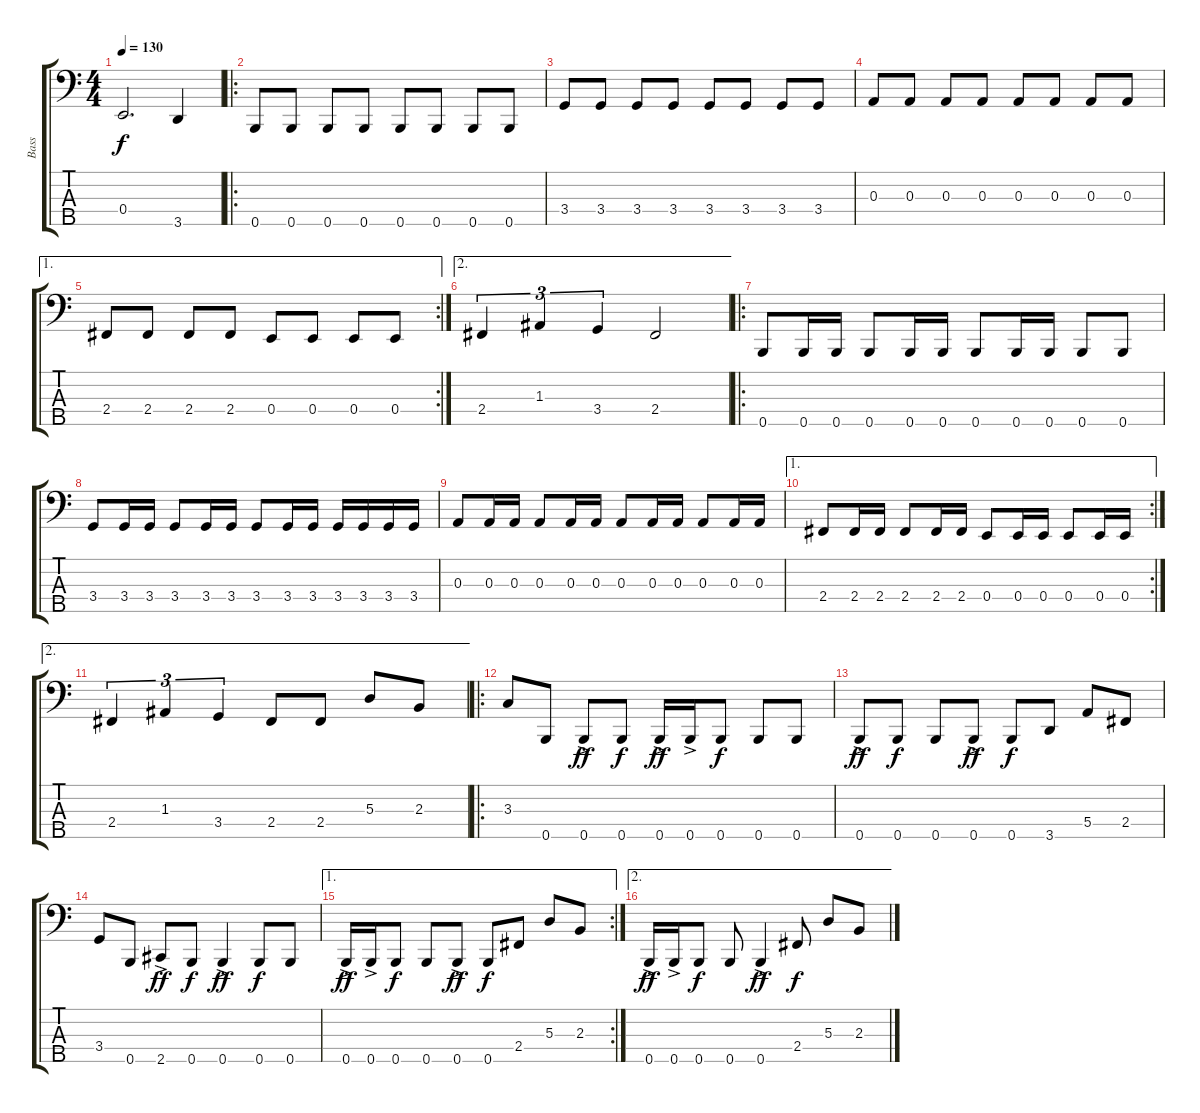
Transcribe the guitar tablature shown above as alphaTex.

\track ("Bass" "Bass") {instrument electricbassfinger}
\staff {score tabs}
\tuning (G2 D2 A1 E1 B0) {hide}
\ts (4 4)
\tempo 130
\clef f4
\ks c
0.4.2{d dy f} 3.5.4 |
\ro
0.5.8 0.5.8 0.5.8 0.5.8 0.5.8 0.5.8 0.5.8 0.5.8 |
3.4.8 3.4.8 3.4.8 3.4.8 3.4.8 3.4.8 3.4.8 3.4.8 |
0.3.8 0.3.8 0.3.8 0.3.8 0.3.8 0.3.8 0.3.8 0.3.8 |
\ae 1
\rc 2
2.4.8 2.4.8 2.4.8 2.4.8 0.4.8 0.4.8 0.4.8 0.4.8 |
\ae 2
2.4.4{tu (3 2)} 1.3.4{tu (3 2)} 3.4.4{tu (3 2)} 2.4.2 |
\ro
0.5.8 0.5.16 0.5.16 0.5.8 0.5.16 0.5.16 0.5.8 0.5.16 0.5.16 0.5.8 0.5.8 |
3.4.8 3.4.16 3.4.16 3.4.8 3.4.16 3.4.16 3.4.8 3.4.16 3.4.16 3.4.16 3.4.16 3.4.16 3.4.16 |
0.3.8 0.3.16 0.3.16 0.3.8 0.3.16 0.3.16 0.3.8 0.3.16 0.3.16 0.3.8 0.3.16 0.3.16 |
\ae 1
\rc 2
2.4.8 2.4.16 2.4.16 2.4.8 2.4.16 2.4.16 0.4.8 0.4.16 0.4.16 0.4.8 0.4.16 0.4.16 |
\ae 2
2.4.4{tu (3 2)} 1.3.4{tu (3 2)} 3.4.4{tu (3 2)} 2.4.8 2.4.8 5.3.8 2.3.8 |
\ro
3.3.8 0.5.8 0.5{ac}.8{dy ff} 0.5.8{dy f} 0.5{ac}.16{dy ff} 0.5{ac}.16 0.5.8{dy f} 0.5.8 0.5.8 |
0.5{ac}.8{dy ff} 0.5.8{dy f} 0.5.8 0.5{ac}.8{dy ff} 0.5.8{dy f} 3.5.8 5.4.8 2.4.8 |
3.4.8 0.5.8 2.5{ac}.8{dy ff} 0.5.8{dy f} 0.5{ac}.4{dy ff} 0.5.8{dy f} 0.5.8 |
\ae 1
\rc 2
0.5{ac}.16{dy ff} 0.5{ac}.16 0.5.8{dy f} 0.5.8 0.5{ac}.8{dy ff} 0.5.8{dy f} 2.4.8 5.3.8 2.3.8 |
\ae 2
0.5{ac}.16{dy ff} 0.5{ac}.16 0.5.8{dy f} 0.5.8 0.5{ac}.4{dy ff} 2.4.8{dy f} 5.3.8 2.3.8
